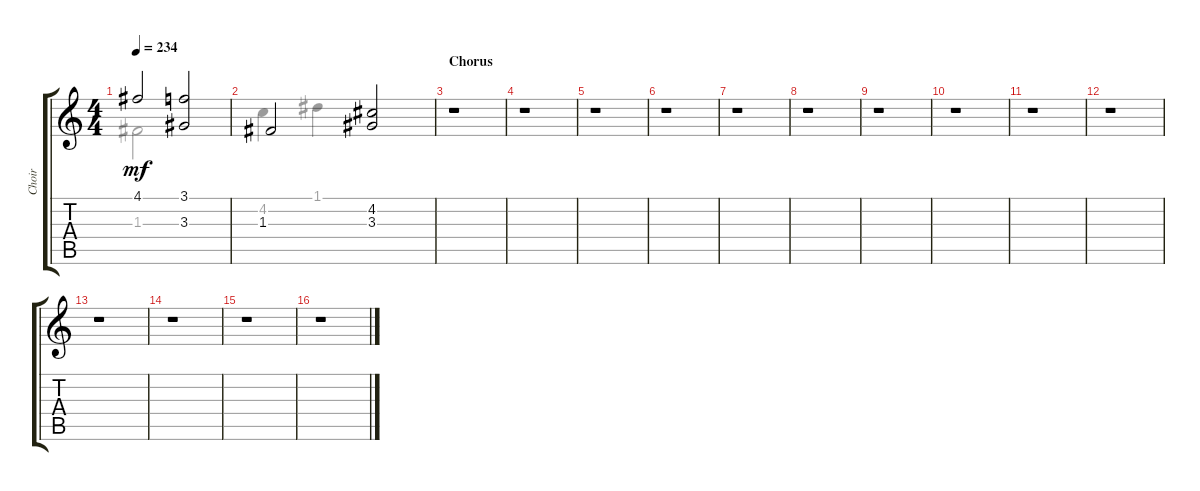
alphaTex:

\track ("Choir" "Choir") {instrument electricguitarclean}
\staff {score tabs}
\tuning (D4 A3 F3 C3 G2 C2) {hide}
\voice
\ts (4 4)
\tempo 234
\clef g2
\ks aminor
4.1{t}.2{dy mf} (3.1 3.3).2 |
1.3.2 (4.2 3.3).2 |
\section ("" "Chorus")
r.1 |
r.1 |
r.1 |
r.1 |
r.1 |
r.1 |
r.1 |
r.1 |
r.1 |
r.1 |
r.1 |
r.1 |
r.1 |
r.1
\voice
\clef g2
\ottava regular
\simile none
\ks aminor
1.3.2{dy mf} |
4.2.4 1.1.4 |
|
|
|
|
|
|
|
|
|
|
|
|
|
